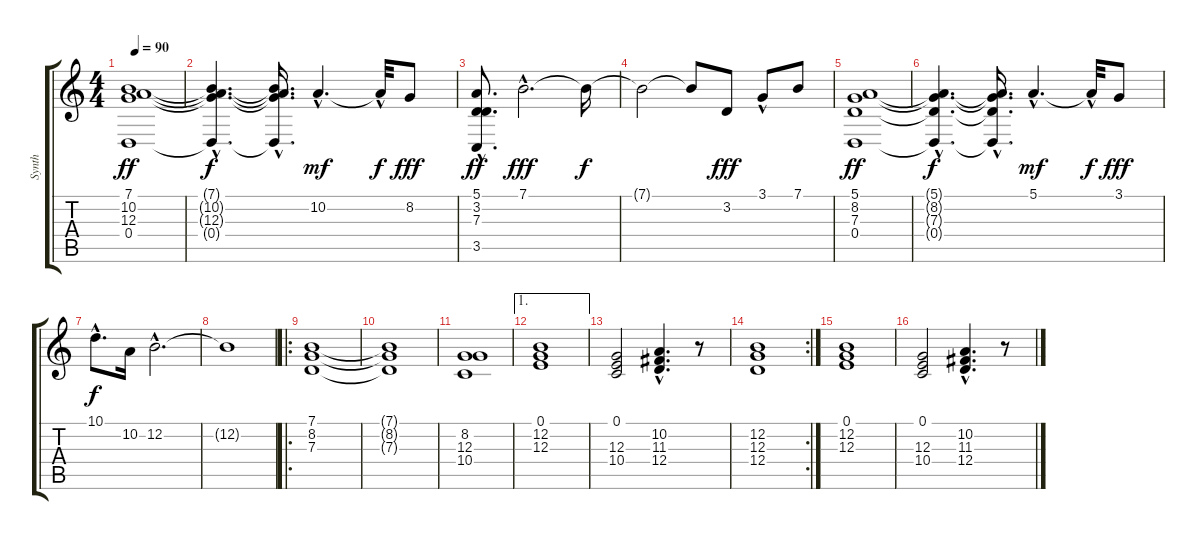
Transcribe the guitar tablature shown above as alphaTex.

\track ("Synth" "Synth") {instrument synthstrings1}
\staff {score tabs}
\tuning (E4 B3 G3 D3 A2 E2) {hide}
\ts (4 4)
\tempo 90
\clef g2
\ks c
(7.1 10.2 12.3 0.4).1{dy ff instrument synthstrings1} |
(7.1{hac t} 10.2{hac t} 12.3{hac t} 0.4{hac t}).4{d dy f} (7.1{t} 10.2{hac t} 12.3{hac t} 0.4{t}).16{d} 10.2{hac}.4{d dy mf} 10.2{hac t}.32{dy f} 8.2.8{dy fff} |
(5.1{hac} 3.2{hac} 7.3{hac} 3.5{hac}).8{d dy ff} 7.1{hac}.2{d dy fff} 7.1{t}.16{dy f} |
7.1{t}.2 7.1{t}.8 3.2.8{dy fff} 3.1{hac}.8 7.1.8 |
(5.1 8.2 7.3 0.4).1{dy ff} |
(5.1{hac t} 8.2{hac t} 7.3{hac t} 0.4{hac t}).4{d dy f} (5.1{hac t} 8.2{t} 7.3{hac t} 0.4{t}).16{d} 5.1{hac}.4{d dy mf} 5.1{hac t}.32{dy f} 3.1.8{dy fff} |
10.1{hac}.8{d dy f} 10.2.16 12.2{hac}.2{d} |
12.2{t}.1 |
\ro
(7.1 8.2 7.3).1 |
(7.1{t} 8.2{t} 7.3{t}).1 |
(8.2 12.3 10.4).1 |
\ae 1
(0.1 12.2 12.3).1 |
(0.1 12.3 10.4).2 (10.2{hac} 11.3{hac} 12.4{hac}).4{d} r.8 |
\rc 2
(12.2 12.3 12.4).1 |
(0.1 12.2 12.3).1 |
(0.1 12.3 10.4).2 (10.2{hac} 11.3{hac} 12.4{hac}).4{d} r.8
